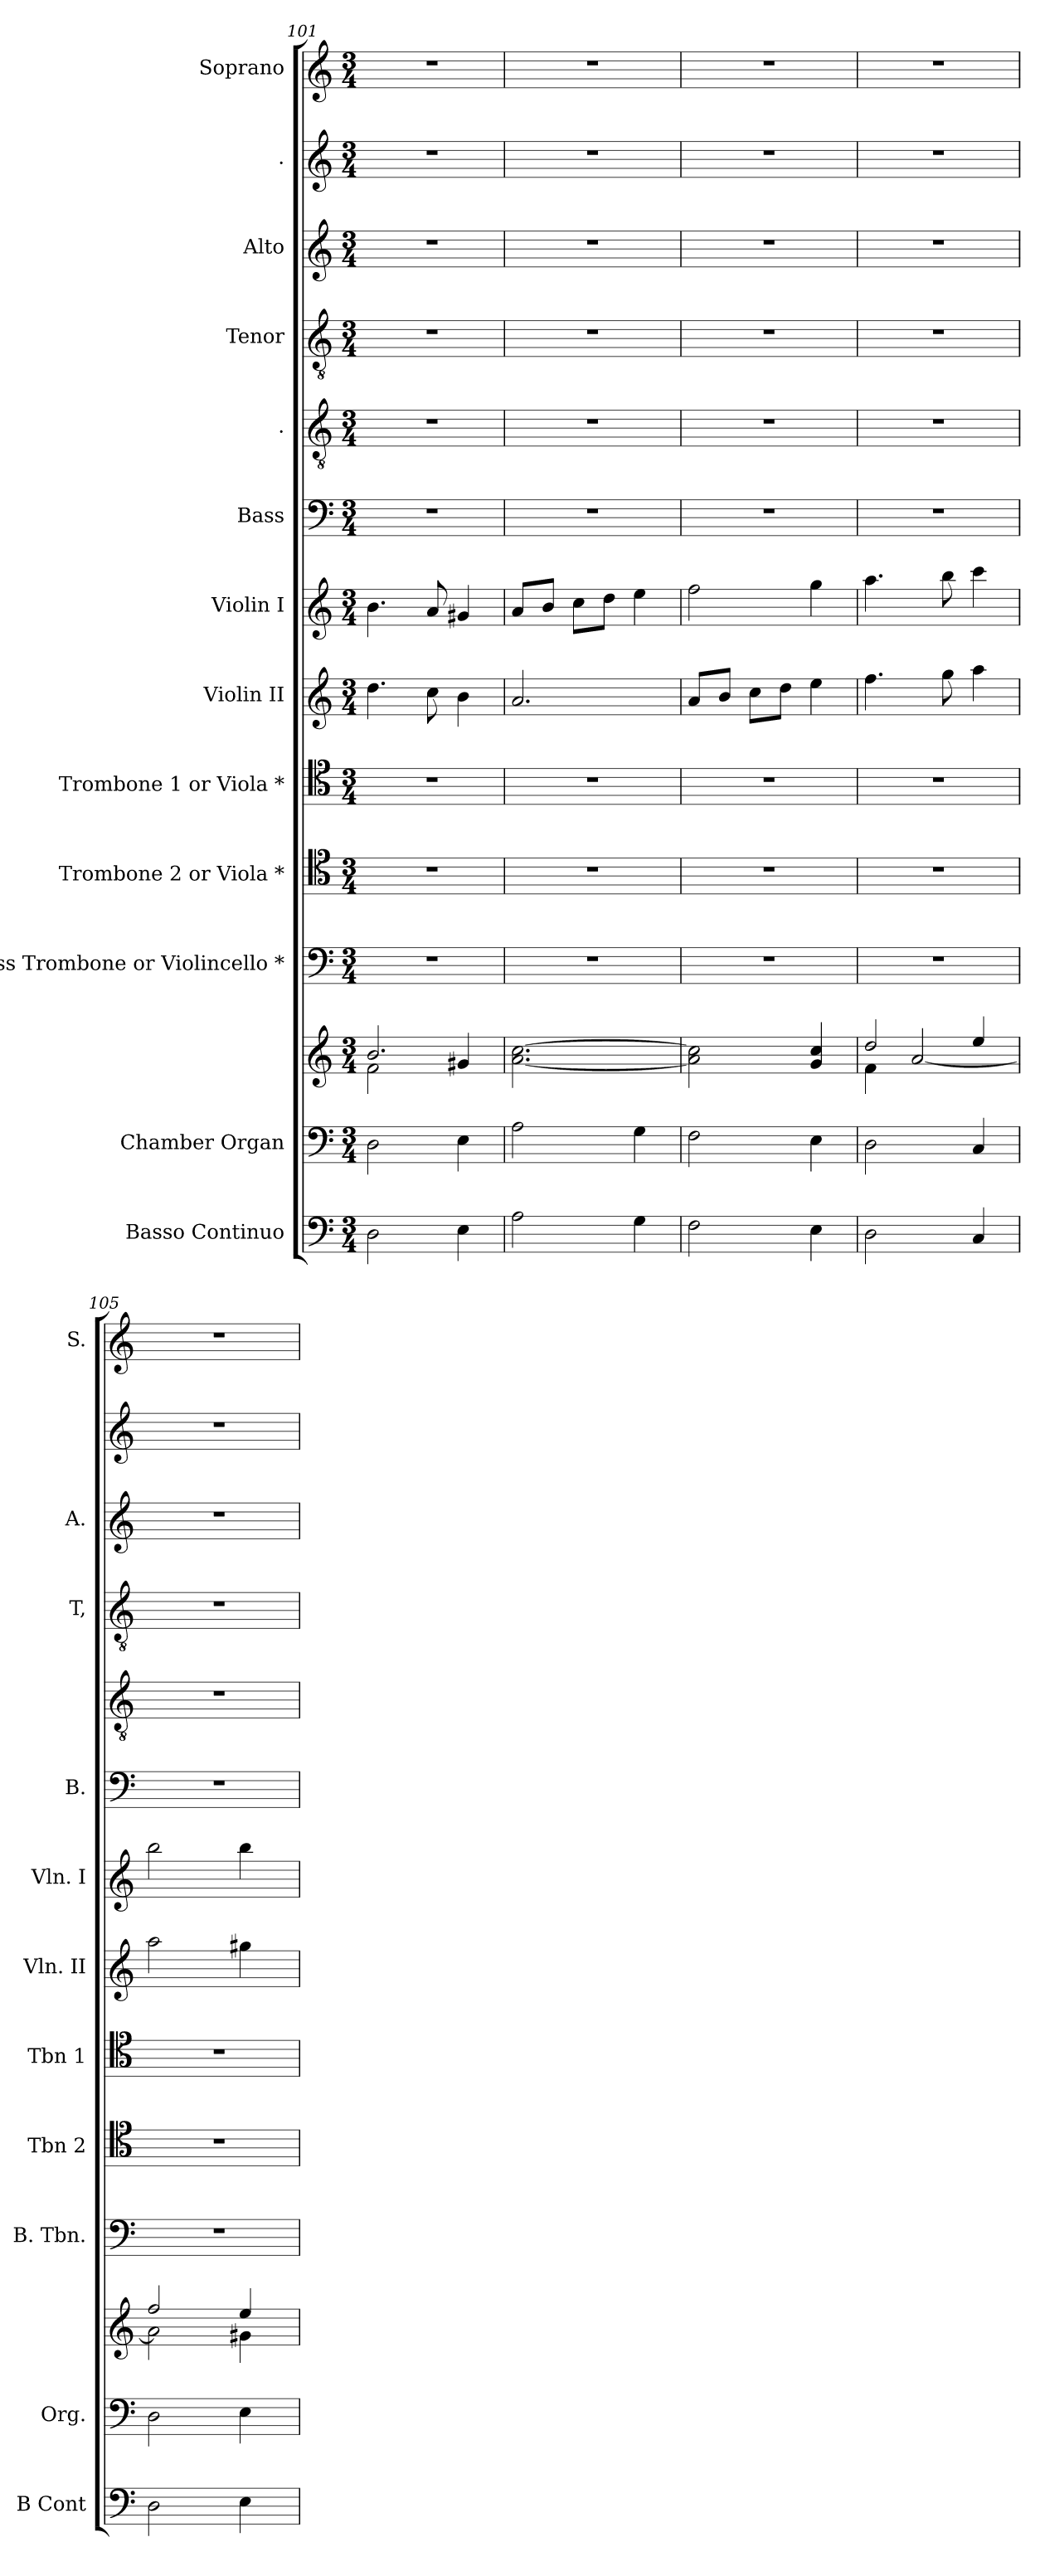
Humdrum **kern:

**kern	**kern	**kern	**kern	**kern	**kern	**kern	**kern	**kern	**kern	**kern	**kern	**kern	**kern
*part13	*part12	*part12	*part11	*part10	*part9	*part8	*part7	*part6	*part5	*part4	*part3	*part2	*part1
*staff14	*staff13	*staff12	*staff11	*staff10	*staff9	*staff8	*staff7	*staff6	*staff5	*staff4	*staff3	*staff2	*staff1
*I"Basso  Continuo	*I"Chamber  Organ	*	*I"Bass Trombone or Violincello *	*I"Trombone 2 or Viola *	*I"Trombone 1 or Viola *	*I"Violin II	*I"Violin I	*I"Bass	*I".	*I"Tenor	*I"Alto	*I".	*I"Soprano
*I'B Cont	*I'Org.	*	*I'B. Tbn.	*I'Tbn 2	*I'Tbn 1	*I'Vln. II	*I'Vln. I	*I'B.	*	*I'T,	*I'A.	*	*I'S.
*clefF4	*clefF4	*clefG2	*clefF4	*clefC4	*clefC4	*clefG2	*clefG2	*clefF4	*clefGv2	*clefGv2	*clefG2	*clefG2	*clefG2
*ITrd7c12	*	*	*	*	*	*	*	*	*ITrd7c12	*ITrd7c12	*	*	*
*k[]	*k[]	*k[]	*k[]	*k[]	*k[]	*k[]	*k[]	*k[]	*k[]	*k[]	*k[]	*k[]	*k[]
*M3/4	*M3/4	*M3/4	*M3/4	*M3/4	*M3/4	*M3/4	*M3/4	*M3/4	*M3/4	*M3/4	*M3/4	*M3/4	*M3/4
=101	=101	=101	=101	=101	=101	=101	=101	=101	=101	=101	=101	=101	=101
*	*	*^	*	*	*	*	*	*	*	*	*	*	*
2DD\	2D\	2.b/	2f\	2.r	2.r	2.r	4.dd\	4.b\	2.r	2.r	2.r	2.r	2.r	2.r
.	.	.	.	.	.	.	8cc\	8a/	.	.	.	.	.	.
4EE\	4E\	.	4g#X/	.	.	.	4b\	4g#X/	.	.	.	.	.	.
*	*	*v	*v	*	*	*	*	*	*	*	*	*	*	*
=102	=102	=102	=102	=102	=102	=102	=102	=102	=102	=102	=102	=102	=102
2AA\	2A\	[2.a\ [2.cc\	2.r	2.r	2.r	2.a/	8a/L	2.r	2.r	2.r	2.r	2.r	2.r
.	.	.	.	.	.	.	8b/J	.	.	.	.	.	.
.	.	.	.	.	.	.	8cc\L	.	.	.	.	.	.
.	.	.	.	.	.	.	8dd\J	.	.	.	.	.	.
4GG\	4G\	.	.	.	.	.	4ee\	.	.	.	.	.	.
=103	=103	=103	=103	=103	=103	=103	=103	=103	=103	=103	=103	=103	=103
2FF\	2F\	2a\] 2cc\]	2.r	2.r	2.r	8a/L	2ff\	2.r	2.r	2.r	2.r	2.r	2.r
.	.	.	.	.	.	8b/J	.	.	.	.	.	.	.
.	.	.	.	.	.	8cc\L	.	.	.	.	.	.	.
.	.	.	.	.	.	8dd\J	.	.	.	.	.	.	.
4EE\	4E\	4g/ 4cc/	.	.	.	4ee\	4gg\	.	.	.	.	.	.
=104	=104	=104	=104	=104	=104	=104	=104	=104	=104	=104	=104	=104	=104
*	*	*^	*	*	*	*	*	*	*	*	*	*	*
2DD\	2D\	2dd/	4f\	2.r	2.r	2.r	4.ff\	4.aa\	2.r	2.r	2.r	2.r	2.r	2.r
.	.	.	[2a/	.	.	.	.	.	.	.	.	.	.	.
.	.	.	.	.	.	.	8gg\	8bb\	.	.	.	.	.	.
4CC/	4C/	4ee/	.	.	.	.	4aa\	4ccc\	.	.	.	.	.	.
!!LO:PB:g=z
=105	=105	=105	=105	=105	=105	=105	=105	=105	=105	=105	=105	=105	=105	=105
2DD\	2D\	2ff/	2a\]	2.r	2.r	2.r	2aa\	2bb\	2.r	2.r	2.r	2.r	2.r	2.r
4EE\	4E\	4ee/	4g#X\	.	.	.	4gg#X\	4bb\	.	.	.	.	.	.
*	*	*v	*v	*	*	*	*	*	*	*	*	*	*	*
=	=	=	=	=	=	=	=	=	=	=	=	=	=
*-	*-	*-	*-	*-	*-	*-	*-	*-	*-	*-	*-	*-	*-
